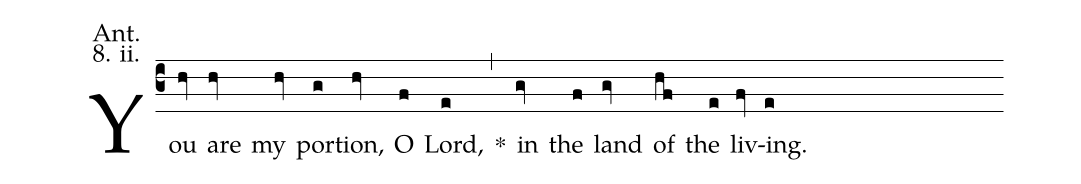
annotation: Ant.;
annotation: 8. ii.;
%%
(c3) You(hv) are(hv) my(hv) por(g)tion,(hv) O(f) Lord,(e) <sp>*</sp>(,) in(gv) the(f) land(gv) of(hf) the(e) liv(fv)ing.(e)
